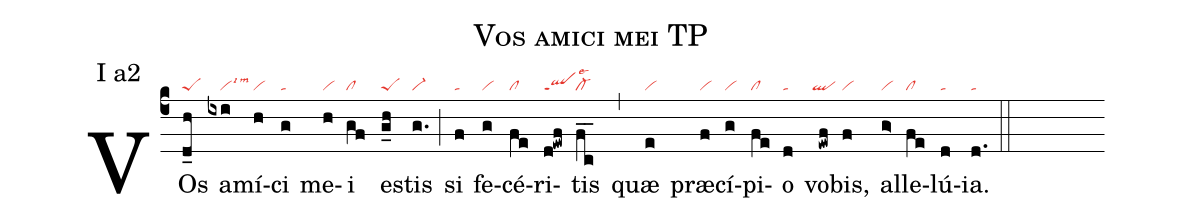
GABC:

name: Vos amici mei TP;
annotation: I a2;
mode: 1;
nabc-lines: 1;
%%
(c4)
VOs(d_h|peS) a(ixi|////vilsi3lsm3)mí(h|vi)ci(g|ta) me(h|vi)i(gf|cl) e(g_h|peS)stis(g.|vi-) (;)
si(f|ta) fe(g|vi)cé(fe|cl)ri(d!ewf|qlppt1lse3)tis(f_c_|cl-) (,)
quæ(e|vi) præ(f|vi)cí(g|vi)pi(fe|cl)o(d|ta) vo(ewf|``ql)bis,(f|vi) al(g>|vi)le(fe|cl)lú(d|ta)ia.(d.|ta) (::)
